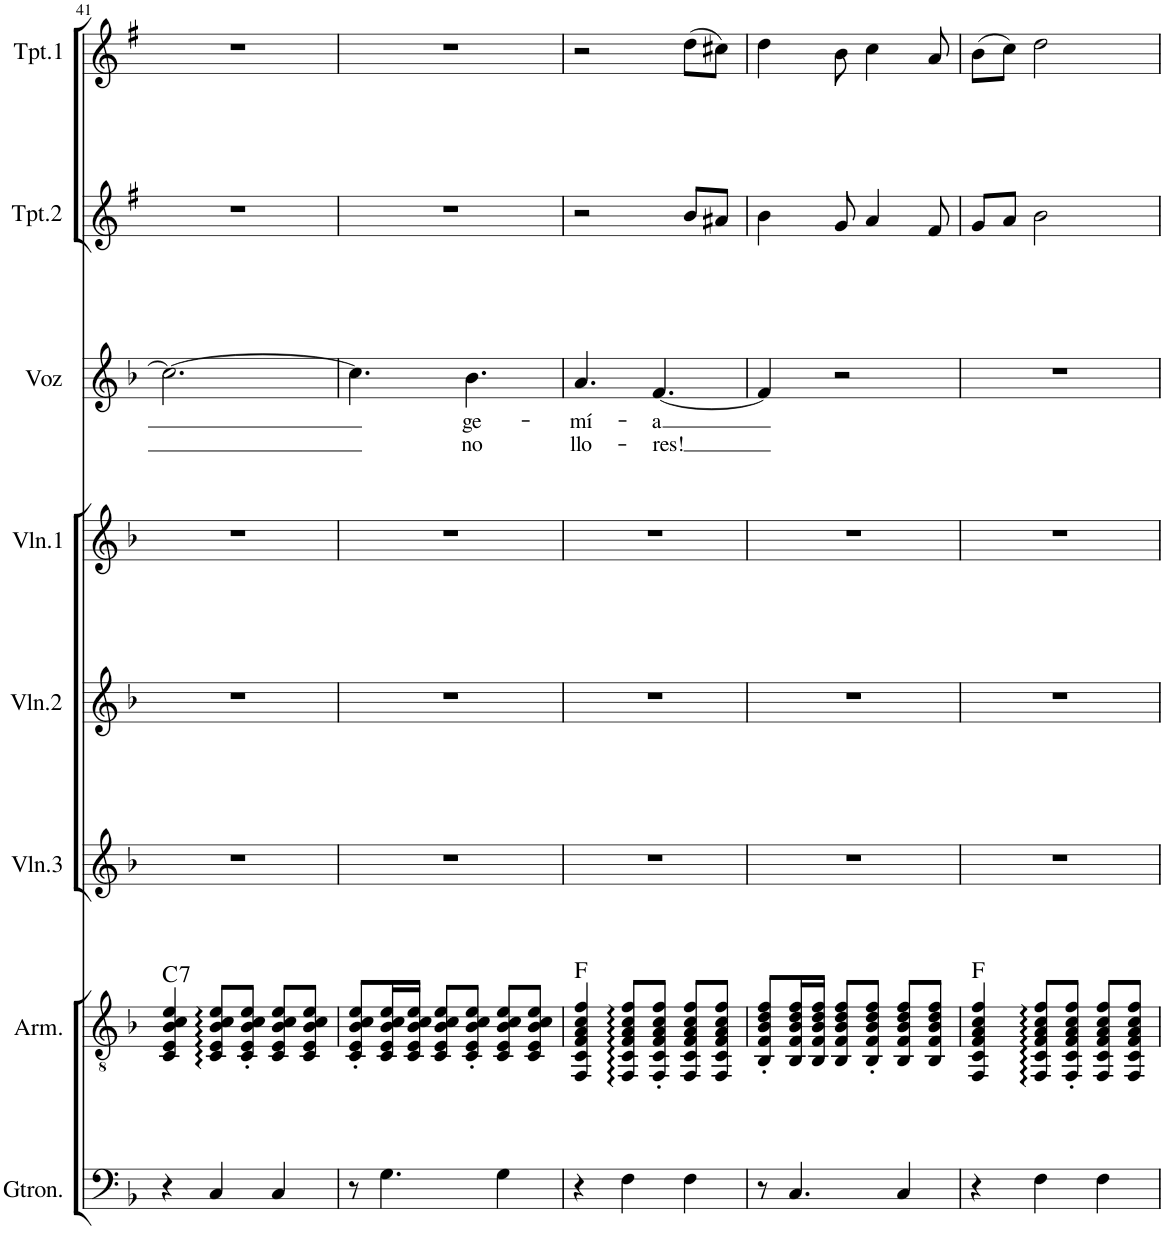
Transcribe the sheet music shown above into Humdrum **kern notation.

**kern	**kern	**harte	**kern	**kern	**kern	**kern	**text	**text	**kern	**kern
*part8	*part7	*part7	*part6	*part5	*part4	*part3	*part3	*part3	*part2	*part1
*staff8	*staff7	*	*staff6	*staff5	*staff4	*staff3	*staff3	*staff3	*staff2	*staff1
*I"Guitarrón	*I"Armonia	*	*I"Violin 3	*I"Violin 2	*I"Violin 1	*I"Voz	*	*	*I"Trompeta 2	*I"Trompeta 1
*	*I'Arm.	*	*I'Vln.3	*I'Vln.2	*I'Vln.1	*I'Voz	*	*	*I'Tpt.2	*I'Tpt.1
!!LO:PB:g=z
*clefF4	*clefGv2	*	*clefG2	*clefG2	*clefG2	*clefG2	*	*	*clefG2	*clefG2
*Trd7c12	*	*	*	*	*	*	*	*	*Trd1c2	*Trd1c2
*k[b-]	*k[b-]	*	*k[b-]	*k[b-]	*k[b-]	*k[b-]	*	*	*k[f#]	*k[f#]
*M3/4	*M3/4	*	*M3/4	*M3/4	*M3/4	*M3/4	*	*	*M3/4	*M3/4
=41	=41	=41	=41	=41	=41	=41	=41	=41	=41	=41
!	!	!LO:H:kt=7	!	!	!	!	!	!	!	!
4r	4C/ 4E/ 4B-/ 4c/ 4e/	C:7	2.r	2.r	2.r	2.cc\_	.	.	2.r	2.r
4C/	8C/ 8E/ 8B-/ 8c/ 8e/L	.	.	.	.	.	.	.	.	.
.	8C/' 8E/' 8B-/' 8c/' 8e/'J	.	.	.	.	.	.	.	.	.
4C/	8C/ 8E/ 8B-/ 8c/ 8e/L	.	.	.	.	.	.	.	.	.
.	8C/ 8E/ 8B-/ 8c/ 8e/J	.	.	.	.	.	.	.	.	.
=42	=42	=42	=42	=42	=42	=42	=42	=42	=42	=42
8r	8C/' 8E/' 8B-/' 8c/' 8e/'L	.	2.r	2.r	2.r	4.cc\]	.	.	2.r	2.r
4.G\	16C/ 16E/ 16B-/ 16c/ 16e/L	.	.	.	.	.	.	.	.	.
.	16C/ 16E/ 16B-/ 16c/ 16e/JJ	.	.	.	.	.	.	.	.	.
.	8C/ 8E/ 8B-/ 8c/ 8e/L	.	.	.	.	.	.	.	.	.
!	!	!	!	!	!	!	!LO:LY:b	!LO:LY:b	!	!
.	8C/' 8E/' 8B-/' 8c/' 8e/'J	.	.	.	.	4.b-\	ge-	no	.	.
4G\	8C/ 8E/ 8B-/ 8c/ 8e/L	.	.	.	.	.	.	.	.	.
.	8C/ 8E/ 8B-/ 8c/ 8e/J	.	.	.	.	.	.	.	.	.
=43	=43	=43	=43	=43	=43	=43	=43	=43	=43	=43
!	!	!	!	!	!	!	!LO:LY:b	!LO:LY:b	!	!
4r	4FF/ 4C/ 4F/ 4A/ 4c/ 4f/	F:maj	2.r	2.r	2.r	4.a/	-mí-	llo-	2r	2r
4F\	8FF/ 8C/ 8F/ 8A/ 8c/ 8f/L	.	.	.	.	.	.	.	.	.
!	!	!	!	!	!	!	!LO:LY:b	!LO:LY:b	!	!
.	8FF/' 8C/' 8F/' 8A/' 8c/' 8f/'J	.	.	.	.	[4.f/	-a	-res!	.	.
4F\	8FF/ 8C/ 8F/ 8A/ 8c/ 8f/L	.	.	.	.	.	.	.	8b/L	(8dd\L
.	8FF/ 8C/ 8F/ 8A/ 8c/ 8f/J	.	.	.	.	.	.	.	8a#X/J	8cc#X\J)
=44	=44	=44	=44	=44	=44	=44	=44	=44	=44	=44
8r	8BB-/' 8F/' 8B-/' 8d/' 8f/'L	.	2.r	2.r	2.r	4f/]	.	.	4b\	4dd\
4.C/	16BB-/ 16F/ 16B-/ 16d/ 16f/L	.	.	.	.	.	.	.	.	.
.	16BB-/ 16F/ 16B-/ 16d/ 16f/JJ	.	.	.	.	.	.	.	.	.
.	8BB-/ 8F/ 8B-/ 8d/ 8f/L	.	.	.	.	2r	.	.	8g/	8b\
.	8BB-/' 8F/' 8B-/' 8d/' 8f/'J	.	.	.	.	.	.	.	4a/	4cc\
4C/	8BB-/ 8F/ 8B-/ 8d/ 8f/L	.	.	.	.	.	.	.	.	.
.	8BB-/ 8F/ 8B-/ 8d/ 8f/J	.	.	.	.	.	.	.	8f#/	8a/
=45	=45	=45	=45	=45	=45	=45	=45	=45	=45	=45
4r	4FF/ 4C/ 4F/ 4A/ 4c/ 4f/	F:maj	2.r	2.r	2.r	2.r	.	.	8g/L	(8b\L
.	.	.	.	.	.	.	.	.	8a/J	8cc\J)
4F\	8FF/ 8C/ 8F/ 8A/ 8c/ 8f/L	.	.	.	.	.	.	.	2b\	2dd\
.	8FF/' 8C/' 8F/' 8A/' 8c/' 8f/'J	.	.	.	.	.	.	.	.	.
4F\	8FF/ 8C/ 8F/ 8A/ 8c/ 8f/L	.	.	.	.	.	.	.	.	.
.	8FF/ 8C/ 8F/ 8A/ 8c/ 8f/J	.	.	.	.	.	.	.	.	.
=	=	=	=	=	=	=	=	=	=	=
*-	*-	*-	*-	*-	*-	*-	*-	*-	*-	*-
